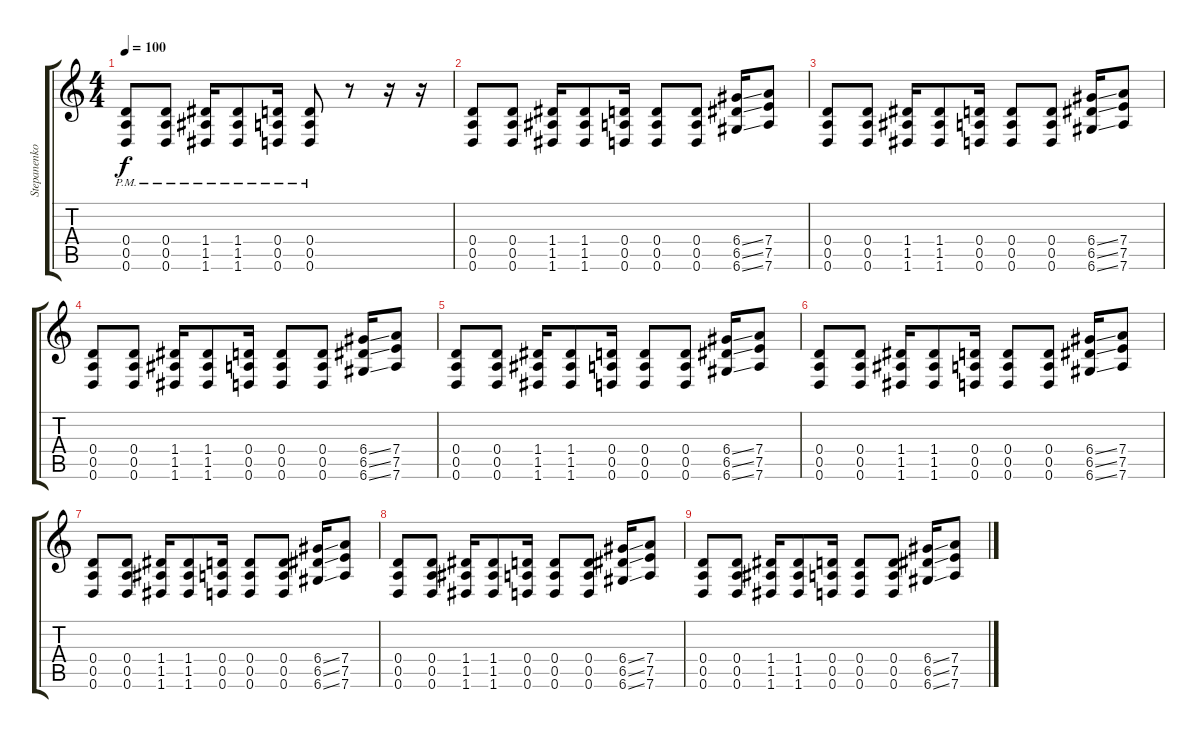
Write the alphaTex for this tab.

\track ("Stepanenko Oleksandr" "Stepanenko") {instrument distortionguitar}
\staff {score tabs}
\tuning (E4 B3 G3 D3 A2 D2) {hide}
\ts (4 4)
\tempo 100
\clef g2
\ks c
(0.4{pm} 0.5{pm} 0.6{pm}).8{dy f} (0.4{pm} 0.5{pm} 0.6{pm}).8 (1.4{pm} 1.5{pm} 1.6{pm}).16 (1.4{pm} 1.5{pm} 1.6{pm}).8 (0.4{pm} 0.5{pm} 0.6{pm}).16 (0.4{pm} 0.5{pm} 0.6{pm}).8 r.8 r.16 r.16 |
(0.4 0.5 0.6).8 (0.4 0.5 0.6).8 (1.4 1.5 1.6).16 (1.4 1.5 1.6).8 (0.4 0.5 0.6).16 (0.4 0.5 0.6).8 (0.4 0.5 0.6).8 (6.4{ss} 6.5{ss} 6.6{ss}).16 (7.4 7.5 7.6).8 |
(0.4 0.5 0.6).8 (0.4 0.5 0.6).8 (1.4 1.5 1.6).16 (1.4 1.5 1.6).8 (0.4 0.5 0.6).16 (0.4 0.5 0.6).8 (0.4 0.5 0.6).8 (6.4{ss} 6.5{ss} 6.6{ss}).16 (7.4 7.5 7.6).8 |
(0.4 0.5 0.6).8 (0.4 0.5 0.6).8 (1.4 1.5 1.6).16 (1.4 1.5 1.6).8 (0.4 0.5 0.6).16 (0.4 0.5 0.6).8 (0.4 0.5 0.6).8 (6.4{ss} 6.5{ss} 6.6{ss}).16 (7.4 7.5 7.6).8 |
(0.4 0.5 0.6).8 (0.4 0.5 0.6).8 (1.4 1.5 1.6).16 (1.4 1.5 1.6).8 (0.4 0.5 0.6).16 (0.4 0.5 0.6).8 (0.4 0.5 0.6).8 (6.4{ss} 6.5{ss} 6.6{ss}).16 (7.4 7.5 7.6).8 |
(0.4 0.5 0.6).8 (0.4 0.5 0.6).8 (1.4 1.5 1.6).16 (1.4 1.5 1.6).8 (0.4 0.5 0.6).16 (0.4 0.5 0.6).8 (0.4 0.5 0.6).8 (6.4{ss} 6.5{ss} 6.6{ss}).16 (7.4 7.5 7.6).8 |
(0.4 0.5 0.6).8 (0.4 0.5 0.6).8 (1.4 1.5 1.6).16 (1.4 1.5 1.6).8 (0.4 0.5 0.6).16 (0.4 0.5 0.6).8 (0.4 0.5 0.6).8 (6.4{ss} 6.5{ss} 6.6{ss}).16 (7.4 7.5 7.6).8 |
(0.4 0.5 0.6).8 (0.4 0.5 0.6).8 (1.4 1.5 1.6).16 (1.4 1.5 1.6).8 (0.4 0.5 0.6).16 (0.4 0.5 0.6).8 (0.4 0.5 0.6).8 (6.4{ss} 6.5{ss} 6.6{ss}).16 (7.4 7.5 7.6).8 |
(0.4 0.5 0.6).8 (0.4 0.5 0.6).8 (1.4 1.5 1.6).16 (1.4 1.5 1.6).8 (0.4 0.5 0.6).16 (0.4 0.5 0.6).8 (0.4 0.5 0.6).8 (6.4{ss} 6.5{ss} 6.6{ss}).16 (7.4 7.5 7.6).8
